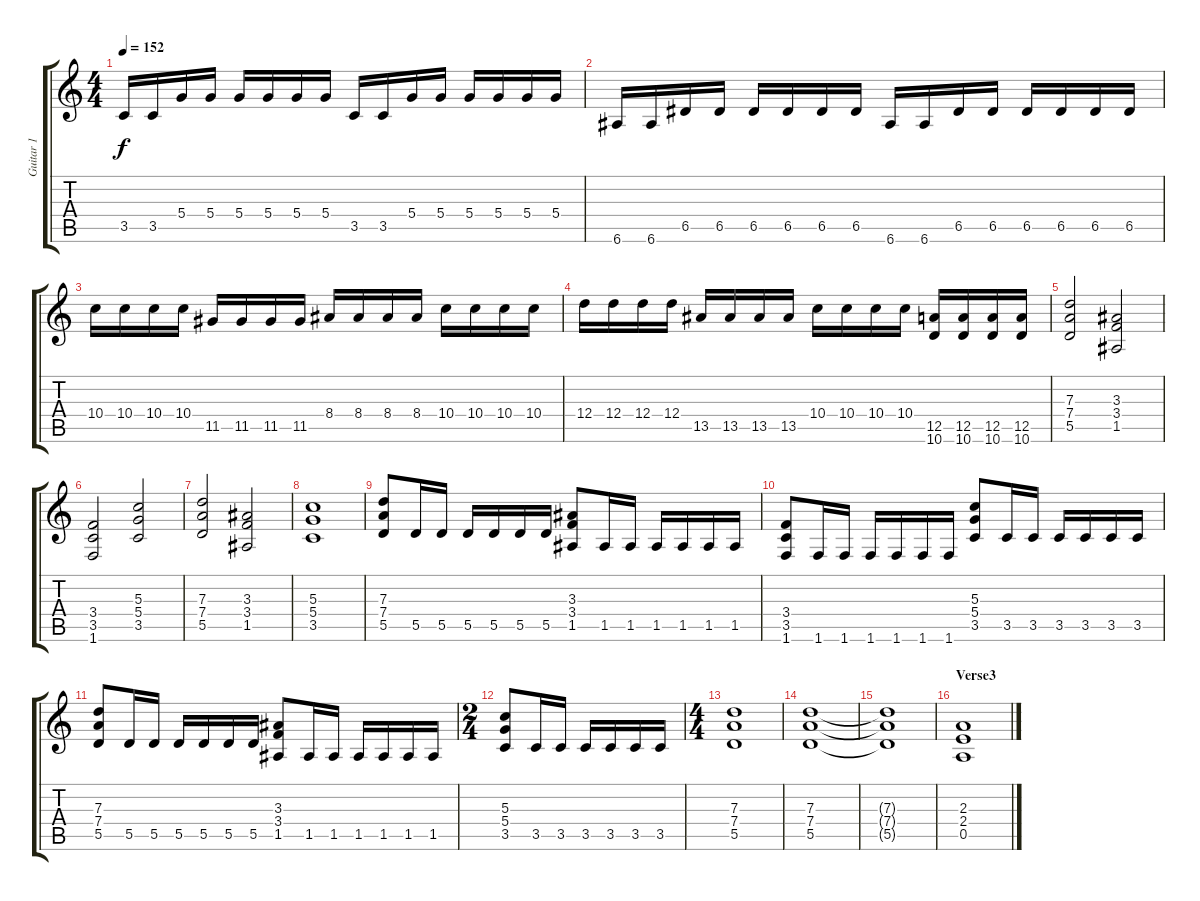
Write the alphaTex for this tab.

\track ("Guitar 1" "Guitar 1") {instrument distortionguitar}
\staff {score tabs}
\tuning (E4 B3 G3 D3 A2 E2) {hide}
\ts (4 4)
\tempo 152
\clef g2
\ks c
3.5.16{dy f} 3.5.16 5.4.16 5.4.16 5.4.16 5.4.16 5.4.16 5.4.16 3.5.16 3.5.16 5.4.16 5.4.16 5.4.16 5.4.16 5.4.16 5.4.16 |
6.6.16 6.6.16 6.5.16 6.5.16 6.5.16 6.5.16 6.5.16 6.5.16 6.6.16 6.6.16 6.5.16 6.5.16 6.5.16 6.5.16 6.5.16 6.5.16 |
10.4.16 10.4.16 10.4.16 10.4.16 11.5.16 11.5.16 11.5.16 11.5.16 8.4.16 8.4.16 8.4.16 8.4.16 10.4.16 10.4.16 10.4.16 10.4.16 |
12.4.16 12.4.16 12.4.16 12.4.16 13.5.16 13.5.16 13.5.16 13.5.16 10.4.16 10.4.16 10.4.16 10.4.16 (12.5 10.6).16 (12.5 10.6).16 (12.5 10.6).16 (12.5 10.6).16 |
\section ("" "")
(7.3 7.4 5.5).2{volume 14} (3.3 3.4 1.5).2 |
(3.4 3.5 1.6).2 (5.3 5.4 3.5).2 |
(7.3 7.4 5.5).2 (3.3 3.4 1.5).2 |
(5.3 5.4 3.5).1 |
(7.3 7.4 5.5).8 5.5.16 5.5.16 5.5.16 5.5.16 5.5.16 5.5.16 (3.3 3.4 1.5).8 1.5.16 1.5.16 1.5.16 1.5.16 1.5.16 1.5.16 |
(3.4 3.5 1.6).8 1.6.16 1.6.16 1.6.16 1.6.16 1.6.16 1.6.16 (5.3 5.4 3.5).8 3.5.16 3.5.16 3.5.16 3.5.16 3.5.16 3.5.16 |
(7.3 7.4 5.5).8 5.5.16 5.5.16 5.5.16 5.5.16 5.5.16 5.5.16 (3.3 3.4 1.5).8 1.5.16 1.5.16 1.5.16 1.5.16 1.5.16 1.5.16 |
\ts (2 4)
(5.3 5.4 3.5).8 3.5.16 3.5.16 3.5.16 3.5.16 3.5.16 3.5.16 |
\ts (4 4)
(7.3 7.4 5.5).1 |
(7.3 7.4 5.5).1 |
(7.3{t} 7.4{t} 5.5{t}).1 |
\section ("" "Verse3")
(2.3 2.4 0.5).1
